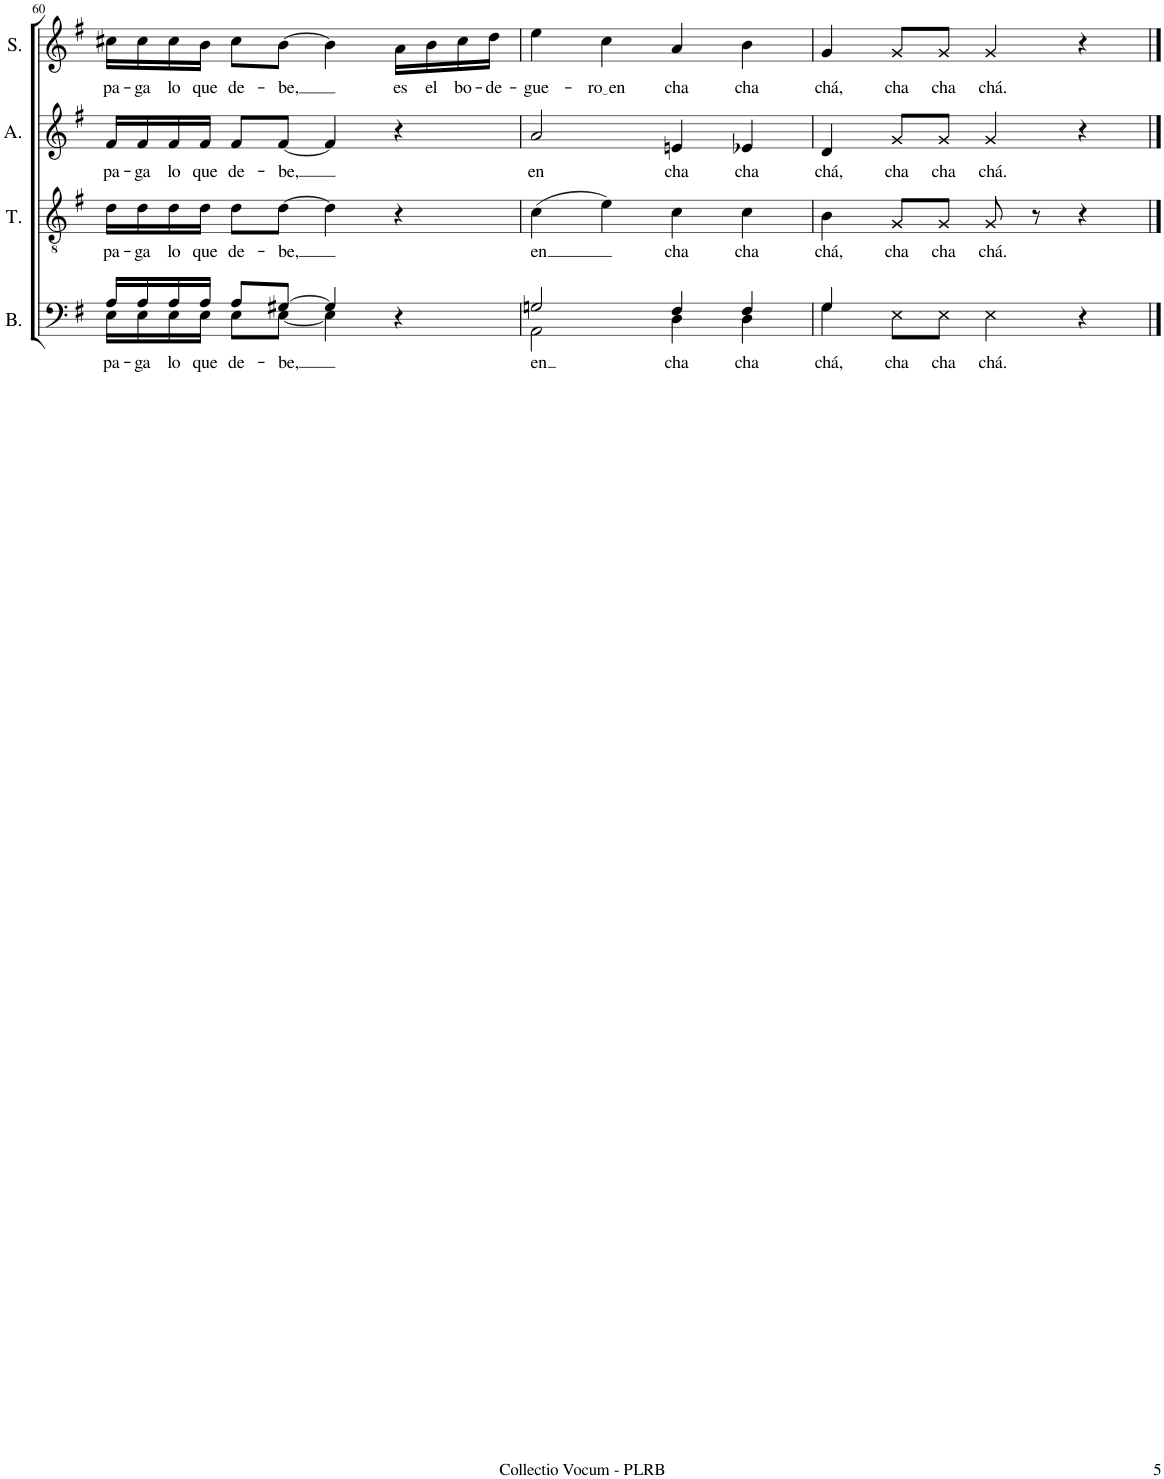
**kern	**text	**kern	**text	**kern	**text	**kern	**text
*part4	*part4	*part3	*part3	*part2	*part2	*part1	*part1
*staff4	*staff4	*staff3	*staff3	*staff2	*staff2	*staff1	*staff1
*I"Bass	*	*I"Tenor	*	*I"Alto	*	*I"Soprano	*
*I'B.	*	*I'T.	*	*I'A.	*	*I'S.	*
!!LO:PB:g=z
*clefF4	*	*clefGv2	*	*clefG2	*	*clefG2	*
*k[f#]	*	*k[f#]	*	*k[f#]	*	*k[f#]	*
*M4/4	*	*M4/4	*	*M4/4	*	*M4/4	*
*met(c)	*	*met(c)	*	*met(c)	*	*met(c)	*
=60	=60	=60	=60	=60	=60	=60	=60
*^	*	*	*	*	*	*	*
!	!	!LO:LY:b	!	!LO:LY:b	!	!LO:LY:b	!	!LO:LY:b
16A/LL	16E\LL	pa-	16d\LL	pa-	16f#/LL	pa-	16cc#X\LL	pa-
!	!	!LO:LY:b	!	!LO:LY:b	!	!LO:LY:b	!	!LO:LY:b
16A/	16E\	-ga	16d\	-ga	16f#/	-ga	16cc#\	-ga
!	!	!LO:LY:b	!	!LO:LY:b	!	!LO:LY:b	!	!LO:LY:b
16A/	16E\	lo	16d\	lo	16f#/	lo	16cc#\	lo
!	!	!LO:LY:b	!	!LO:LY:b	!	!LO:LY:b	!	!LO:LY:b
16A/JJ	16E\JJ	que	16d\JJ	que	16f#/JJ	que	16b\JJ	que
!	!	!LO:LY:b	!	!LO:LY:b	!	!LO:LY:b	!	!LO:LY:b
8A/L	8E\L	de-	8d\L	de-	8f#/L	de-	8cc#\L	de-
!	!	!LO:LY:b	!	!LO:LY:b	!	!LO:LY:b	!	!LO:LY:b
[8G#X/J	[8E\J	-be,	[8d\J	-be,	[8f#/J	-be,	[8b\J	-be,
4G#/]	4E\]	.	4d\]	.	4f#/]	.	4b\]	.
!	!	!	!	!	!	!	!	!LO:LY:b
4r	4ryy	.	4r	.	4r	.	16a\LL	es
!	!	!	!	!	!	!	!	!LO:LY:b
.	.	.	.	.	.	.	16b\	el
!	!	!	!	!	!	!	!	!LO:LY:b
.	.	.	.	.	.	.	16cc#\	bo-
!	!	!	!	!	!	!	!	!LO:LY:b
.	.	.	.	.	.	.	16dd\JJ	-de-
=61	=61	=61	=61	=61	=61	=61	=61	=61
!	!	!LO:LY:b	!	!LO:LY:b	!	!LO:LY:b	!	!LO:LY:b
2Gn/	2AA\	en	(4c\	en	2a/	en	4ee\	-gue-
!	!	!	!	!	!	!	!	!LO:LY:b
.	.	.	4e\)	.	.	.	4cc\	ro en
!	!	!LO:LY:b	!	!LO:LY:b	!	!LO:LY:b	!	!LO:LY:b
4F#/	4D\	cha	4c\	cha	4en/	cha	4a/	cha
!	!	!LO:LY:b	!	!LO:LY:b	!	!LO:LY:b	!	!LO:LY:b
4F#/	4D\	cha	4c\	cha	4e-X/	cha	4b\	cha
=62	=62	=62	=62	=62	=62	=62	=62	=62
!	!	!LO:LY:b	!	!LO:LY:b	!	!LO:LY:b	!	!LO:LY:b
4G/	4G\	chá,	4B\	chá,	4d/	chá,	4g/	chá,
!	!	!LO:LY:b	!	!LO:LY:b	!	!LO:LY:b	!	!LO:LY:b
8E\L	2.ryy	cha	8G/L	cha	8g/L	cha	8g/L	cha
!	!	!LO:LY:b	!	!LO:LY:b	!	!LO:LY:b	!	!LO:LY:b
8E\J	.	cha	8G/J	cha	8g/J	cha	8g/J	cha
!	!	!LO:LY:b	!	!LO:LY:b	!	!LO:LY:b	!	!LO:LY:b
4E\	.	chá.	8G/	chá.	4g/	chá.	4g/	chá.
.	.	.	8r	.	.	.	.	.
4r	.	.	4r	.	4r	.	4r	.
*v	*v	*	*	*	*	*	*	*
==	==	==	==	==	==	==	==
*-	*-	*-	*-	*-	*-	*-	*-
